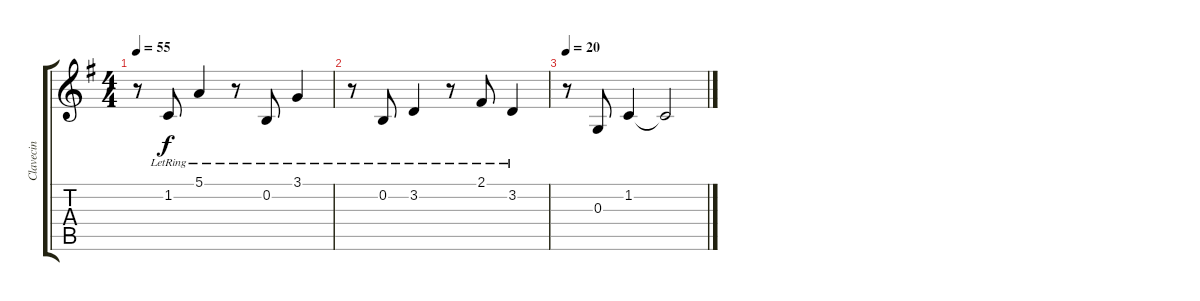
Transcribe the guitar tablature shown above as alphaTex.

\track ("Clavecin" "Clavecin") {instrument harpsichord}
\staff {score tabs}
\tuning (E4 B3 G3 D3 A2 E2) {hide}
\ts (4 4)
\tempo 55
\clef g2
\ks g
r.8{dy f} 1.2{lr}.8 5.1{lr}.4 r.8 0.2{lr}.8 3.1{lr}.4 |
r.8 0.2{lr}.8 3.2{lr}.4 r.8 2.1{lr}.8 3.2{lr}.4 |
\tempo 20
r.8 0.3.8 1.2.4 1.2{t}.2
